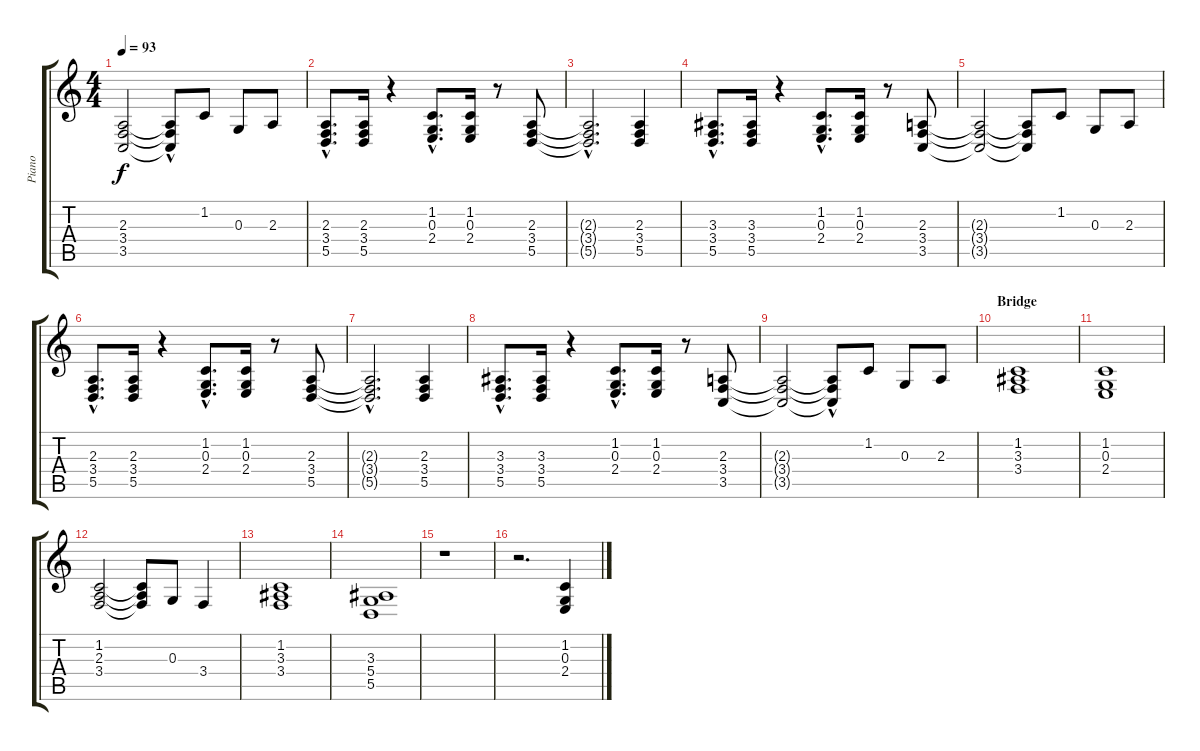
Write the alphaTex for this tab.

\track ("Piano" "Piano") {instrument electricpiano2}
\staff {score tabs}
\tuning (E4 B3 G3 D3 A2 E2) {hide}
\ts (4 4)
\tempo 93
\clef g2
\ks c
(2.3{t} 3.4{t} 3.5{t}).2{dy f} (2.3{t} 3.4{t} 3.5{hac t}).8 1.2.8 0.3.8 2.3.8 |
(2.3{hac} 3.4{hac} 5.5{hac}).8{d} (2.3 3.4 5.5).16 r.4 (1.2{hac} 0.3{hac} 2.4{hac}).8{d} (1.2 0.3 2.4).16 r.8 (2.3 3.4 5.5).8 |
(2.3{hac t} 3.4{hac t} 5.5{hac t}).2{d} (2.3 3.4 5.5).4 |
(3.3{hac} 3.4{hac} 5.5{hac}).8{d} (3.3 3.4 5.5).16 r.4 (1.2{hac} 0.3{hac} 2.4{hac}).8{d} (1.2 0.3 2.4).16 r.8 (2.3 3.4 3.5).8 |
(2.3{t} 3.4{t} 3.5{t}).2 (2.3{t} 3.4{t} 3.5{t}).8 1.2.8 0.3.8 2.3.8 |
(2.3{hac} 3.4{hac} 5.5{hac}).8{d} (2.3 3.4 5.5).16 r.4 (1.2{hac} 0.3{hac} 2.4{hac}).8{d} (1.2 0.3 2.4).16 r.8 (2.3 3.4 5.5).8 |
(2.3{hac t} 3.4{hac t} 5.5{hac t}).2{d} (2.3 3.4 5.5).4 |
(3.3{hac} 3.4{hac} 5.5{hac}).8{d} (3.3 3.4 5.5).16 r.4 (1.2{hac} 0.3{hac} 2.4{hac}).8{d} (1.2 0.3 2.4).16 r.8 (2.3 3.4 3.5).8 |
(2.3{t} 3.4{t} 3.5{t}).2 (2.3{t} 3.4{hac t} 3.5{t}).8 1.2.8 0.3.8 2.3.8 |
\section ("" "Bridge")
(1.2 3.3 3.4).1 |
(1.2 0.3 2.4).1 |
(1.2 2.3 3.4).2 (1.2{t} 2.3{t} 3.4{t}).8 0.3.8 3.4.4 |
(1.2 3.3 3.4).1 |
(3.3 5.4 5.5).1 |
r.1 |
r.2{d} (1.2 0.3 2.4).4
